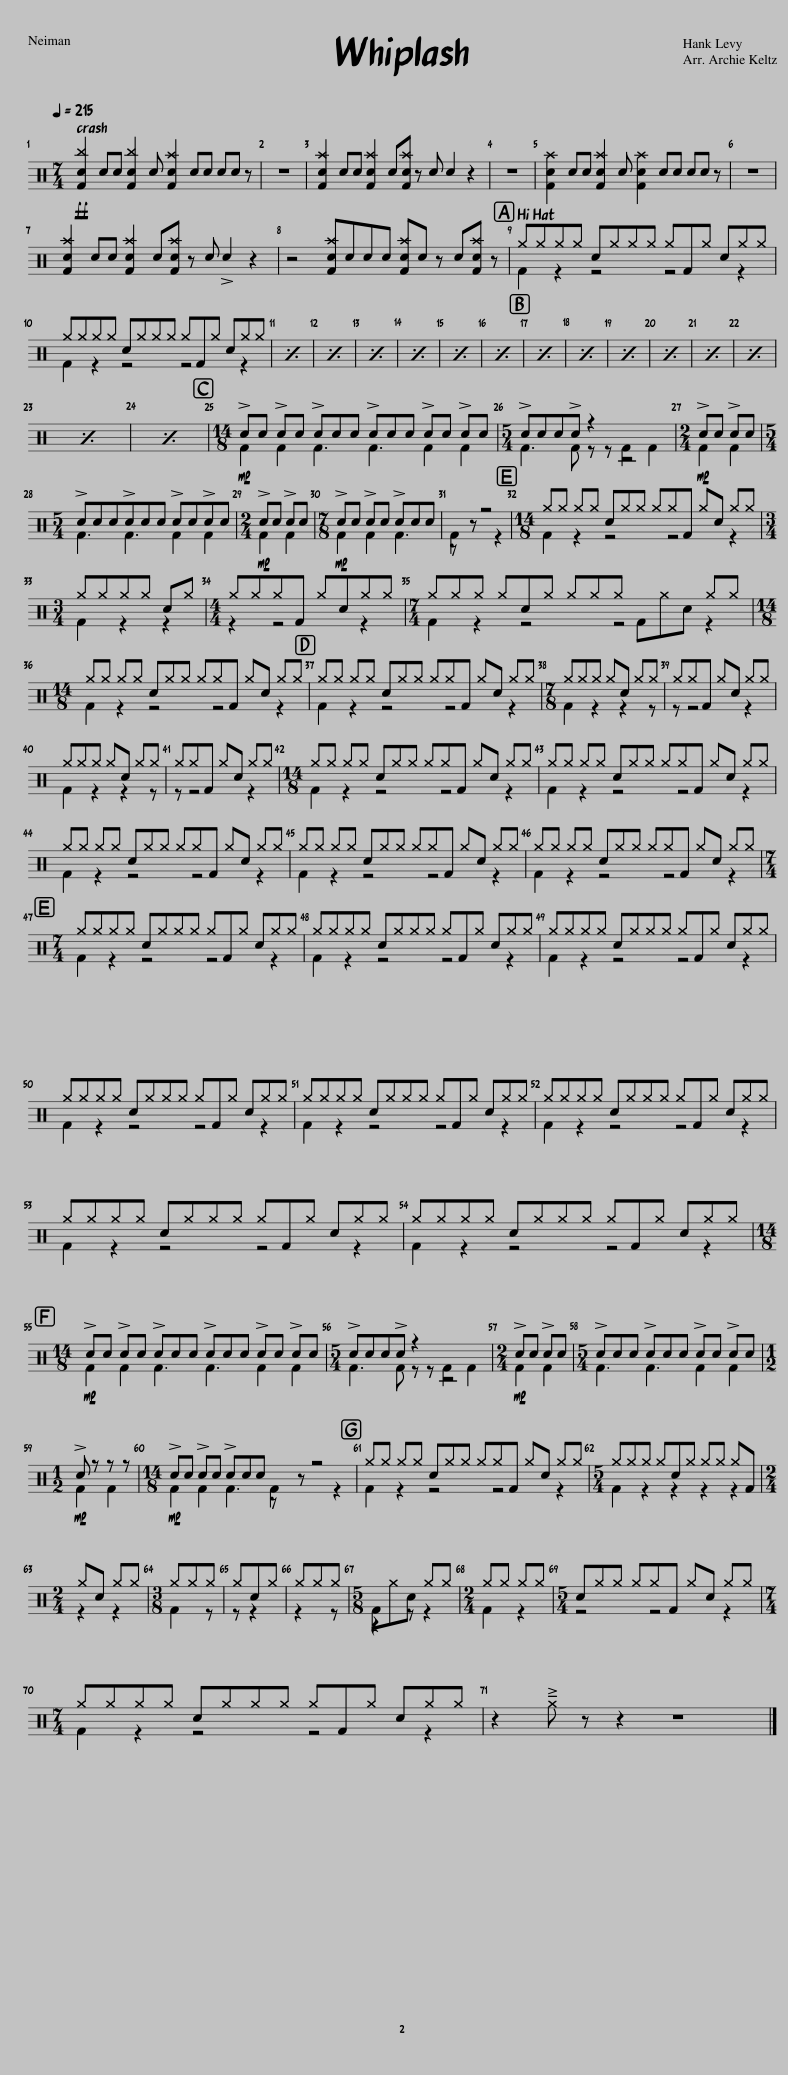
X:1
%%score ( 1 2 )
L:1/8
Q:1/4=215
M:7/4
I:linebreak $
K:C
V:1 perc
K:none
V:2 perc
K:none
V:1
!ff! [Fc^b]2 cc [Fc^b]2 c [Fc^a]2 cc cc z | z14 | [Fc^a]2 cc [Fc^a]2 c[Fc^a] z c c2 z2 | z14 | [Fc^a]2 cc [Fc^a]2 c [Fc^a]2 cc cc z | %5
 z14 |$ [Fc^a]2 cc [Fc^a]2 c[Fc^a] z c !>!c2 z2 | z4 [Fc^a]ccc [Fc^a]c z c[Fc^a] z | ^g^g^g^g c^g^g^g ^gF^g c^g^g |$ ^g^g^g^g c^g^g^g ^gF^g c^g^g | %10
 x14 | x14 | x14 | x14 | x14 | %15
 x14 | x14 | x14 | x14 | x14 | %20
 x14 | x14 |$ x14 | x14 |[M:14/8]!mp! !>!cc !>!cc !>!ccc !>!ccc !>!cc !>!cc | %25
[M:5/4] !>!ccc!>!c z2 F2 F2 |[M:2/4]!mp! !>!cc !>!cc |$[M:5/4] !>!ccc!>!ccc !>!cc!>!cc |[M:2/4]!mp! !>!cc !>!cc |[M:7/8]!mp! !>!cc !>!cc !>!ccc | %30
 F2 z z4 |[M:14/8] ^g^g ^g^g c^g^g ^g^gF ^gc ^g^g |$[M:3/4] ^g^g^g^g c^g |[M:4/4] ^g^g^gF ^gc^g^g |[M:7/4] ^g^g^g ^gc^g ^g^g^g F^gc ^g^g |$ %35
[M:14/8] ^g^g ^g^g c^g^g ^g^gF ^gc ^g^g | ^g^g ^g^g c^g^g ^g^gF ^gc ^g^g |[M:7/8] ^g^g^g ^gc ^g^g | ^g^gF ^gc ^g^g |$ ^g^g^g ^gc ^g^g | %40
 ^g^gF ^gc ^g^g |[M:14/8] ^g^g ^g^g c^g^g ^g^gF ^gc ^g^g | ^g^g ^g^g c^g^g ^g^gF ^gc ^g^g |$ ^g^g ^g^g c^g^g ^g^gF ^gc ^g^g | ^g^g ^g^g c^g^g ^g^gF ^gc ^g^g | %45
 ^g^g ^g^g c^g^g ^g^gF ^gc ^g^g |$[M:7/4] ^g^g^g^g c^g^g^g ^gF^g c^g^g | ^g^g^g^g c^g^g^g ^gF^g c^g^g | ^g^g^g^g c^g^g^g ^gF^g c^g^g |$ ^g^g^g^g c^g^g^g ^gF^g c^g^g | %50
 ^g^g^g^g c^g^g^g ^gF^g c^g^g | ^g^g^g^g c^g^g^g ^gF^g c^g^g |$ ^g^g^g^g c^g^g^g ^gF^g c^g^g | ^g^g^g^g c^g^g^g ^gF^g c^g^g |$[M:14/8]!mp! !>!cc !>!cc !>!ccc !>!ccc !>!cc !>!cc | %55
[M:5/4] !>!ccc!>!c z2 F2 F2 |[M:2/4]!mp! !>!cc !>!cc |[M:5/4] !>!ccc !>!ccc !>!cc !>!cc |$[M:1/2]!mp! !>!c z z z |[M:14/8]!mp! !>!cc !>!cc !>!ccc F2 z z4 | %60
 ^g^g ^g^g c^g^g ^g^gF ^gc ^g^g |[M:5/4] ^g^g^g ^gc^g ^g^g ^gF |$[M:2/4] ^gc ^g^g |[M:3/8] ^g^g^g | ^gc^g | %65
 ^g^g^g |[M:5/8] F^gc ^g^g |[M:2/4] ^g^g ^g^g |[M:5/4] c^g^g ^g^gF ^gc ^g^g |$[M:7/4] ^g^g^g^g c^g^g^g ^gF^g c^g^g | %70
 z2 ^g z z2 z8 |] %71
V:2
 x14 | x14 | x14 | x14 | x14 | %5
 x14 |$ x14 | x14 | F2 z2 z4 z4 z2 |$ F2 z2 z4 z4 z2 | %10
 x14 | x14 | x14 | x14 | x14 | %15
 x14 | x14 | x14 | x14 | x14 | %20
 x14 | x14 |$ x14 | x14 |[M:14/8] F2 F2 F3 F3 F2 F2 | %25
[M:5/4] F3 F z z z4 |[M:2/4] F2 F2 |$[M:5/4] F3 F3 F2 F2 |[M:2/4] F2 F2 |[M:7/8] F2 F2 F3 | %30
 z x4 z2 |[M:14/8] F2 z2 z4 z4 z2 |$[M:3/4] F2 z2 z2 |[M:4/4] z2 z4 z2 |[M:7/4] F2 z2 z4 z4 z2 |$ %35
[M:14/8] F2 z2 z4 z4 z2 | F2 z2 z4 z4 z2 |[M:7/8] F2 z2 z2 z | z z4 z2 |$ F2 z2 z2 z | %40
 z z4 z2 |[M:14/8] F2 z2 z4 z4 z2 | F2 z2 z4 z4 z2 |$ F2 z2 z4 z4 z2 | F2 z2 z4 z4 z2 | %45
 F2 z2 z4 z4 z2 |$[M:7/4] F2 z2 z4 z4 z2 | F2 z2 z4 z4 z2 | F2 z2 z4 z4 z2 |$ F2 z2 z4 z4 z2 | %50
 F2 z2 z4 z4 z2 | F2 z2 z4 z4 z2 |$ F2 z2 z4 z4 z2 | F2 z2 z4 z4 z2 |$[M:14/8] F2 F2 F3 F3 F2 F2 | %55
[M:5/4] F3 F z z z4 |[M:2/4] F2 F2 |[M:5/4] F3 F3 F2 F2 |$[M:1/2] F2 F2 |[M:14/8] F2 F2 F3 z x4 z2 | %60
 F2 z2 z4 z4 z2 |[M:5/4] F2 z2 z2 z2 z2 |$[M:2/4] z2 z2 |[M:3/8] F2 z | z z2 | %65
 z2 z |[M:5/8] z2 z z2 |[M:2/4] F2 z2 |[M:5/4] z4 z4 z2 |$[M:7/4] F2 z2 z4 z4 z2 | %70
 x14 |] %71
